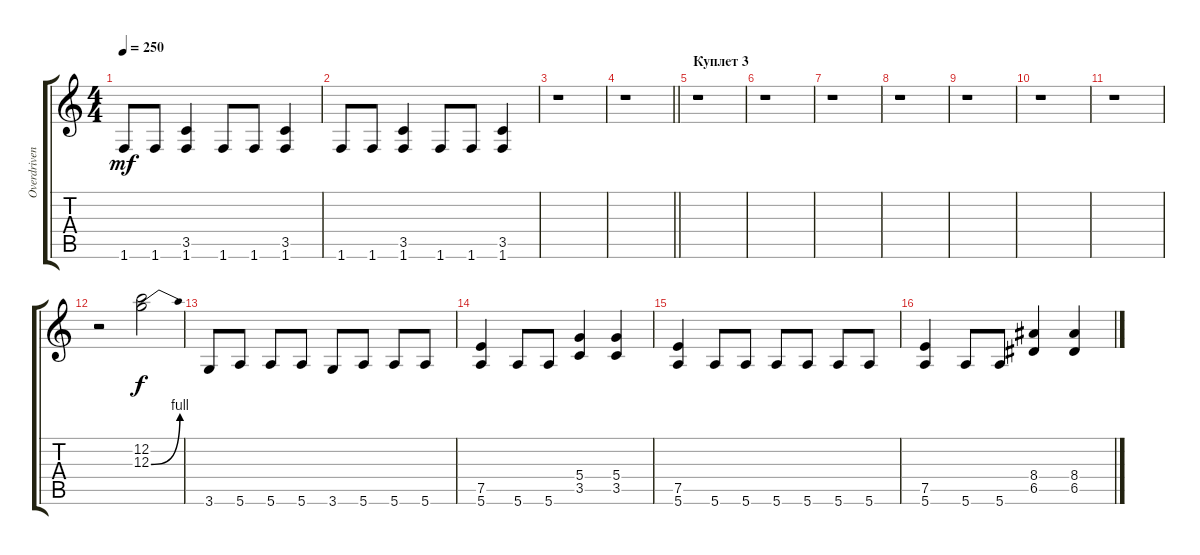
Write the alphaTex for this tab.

\track ("Overdriven" "Overdriven") {instrument electricguitarclean}
\staff {score tabs}
\tuning (E4 B3 G3 D3 A2 E2) {hide}
\ts (4 4)
\tempo 250
\clef g2
\ks c
1.6.8{dy mf} 1.6.8 (3.5 1.6).4 1.6.8 1.6.8 (3.5 1.6).4 |
1.6.8 1.6.8 (3.5 1.6).4 1.6.8 1.6.8 (3.5 1.6).4 |
r.1 |
\barLineRight lightlight
r.1 |
\section ("" "Куплет 3")
r.1 |
r.1 |
r.1 |
r.1 |
r.1 |
r.1 |
r.1 |
r.2 (12.2 12.3{be (bend 0 0 60 4)}).2{dy f} |
3.6.8 5.6.8 5.6.8 5.6.8 3.6.8 5.6.8 5.6.8 5.6.8 |
(7.5 5.6).4 5.6.8 5.6.8 (5.4 3.5).4 (5.4 3.5).4 |
(7.5 5.6).4 5.6.8 5.6.8 5.6.8 5.6.8 5.6.8 5.6.8 |
(7.5 5.6).4 5.6.8 5.6.8 (8.4 6.5).4 (8.4 6.5).4
